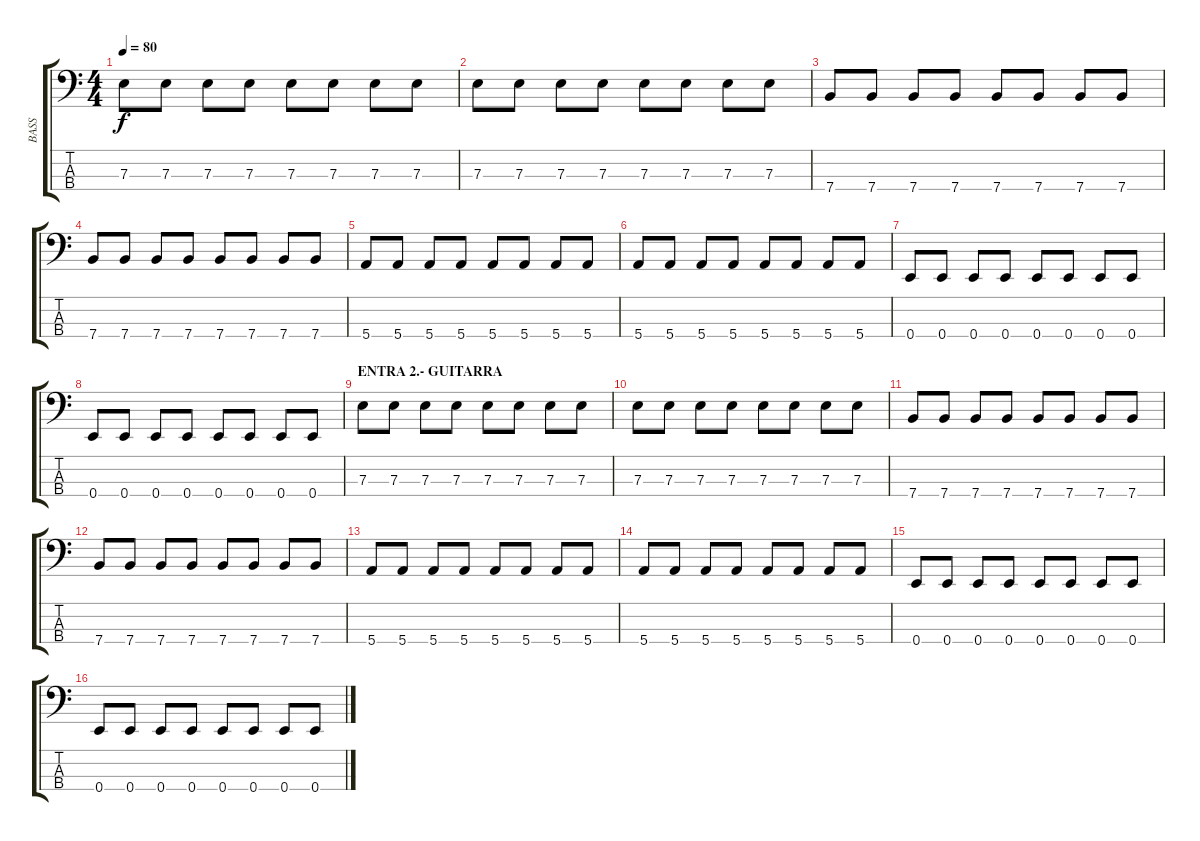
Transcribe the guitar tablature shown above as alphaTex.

\track ("BASS" "BASS") {instrument electricbassfinger}
\staff {score tabs}
\tuning (G2 D2 A1 E1) {hide}
\ts (4 4)
\tempo 80
\clef f4
\ks c
7.3.8{dy f} 7.3.8 7.3.8 7.3.8 7.3.8 7.3.8 7.3.8 7.3.8 |
7.3.8 7.3.8 7.3.8 7.3.8 7.3.8 7.3.8 7.3.8 7.3.8 |
7.4.8 7.4.8 7.4.8 7.4.8 7.4.8 7.4.8 7.4.8 7.4.8 |
7.4.8 7.4.8 7.4.8 7.4.8 7.4.8 7.4.8 7.4.8 7.4.8 |
5.4.8 5.4.8 5.4.8 5.4.8 5.4.8 5.4.8 5.4.8 5.4.8 |
5.4.8 5.4.8 5.4.8 5.4.8 5.4.8 5.4.8 5.4.8 5.4.8 |
0.4.8 0.4.8 0.4.8 0.4.8 0.4.8 0.4.8 0.4.8 0.4.8 |
0.4.8 0.4.8 0.4.8 0.4.8 0.4.8 0.4.8 0.4.8 0.4.8 |
\section ("" "ENTRA 2.- GUITARRA")
7.3.8 7.3.8 7.3.8 7.3.8 7.3.8 7.3.8 7.3.8 7.3.8 |
7.3.8 7.3.8 7.3.8 7.3.8 7.3.8 7.3.8 7.3.8 7.3.8 |
7.4.8 7.4.8 7.4.8 7.4.8 7.4.8 7.4.8 7.4.8 7.4.8 |
7.4.8 7.4.8 7.4.8 7.4.8 7.4.8 7.4.8 7.4.8 7.4.8 |
5.4.8 5.4.8 5.4.8 5.4.8 5.4.8 5.4.8 5.4.8 5.4.8 |
5.4.8 5.4.8 5.4.8 5.4.8 5.4.8 5.4.8 5.4.8 5.4.8 |
0.4.8 0.4.8 0.4.8 0.4.8 0.4.8 0.4.8 0.4.8 0.4.8 |
0.4.8 0.4.8 0.4.8 0.4.8 0.4.8 0.4.8 0.4.8 0.4.8
